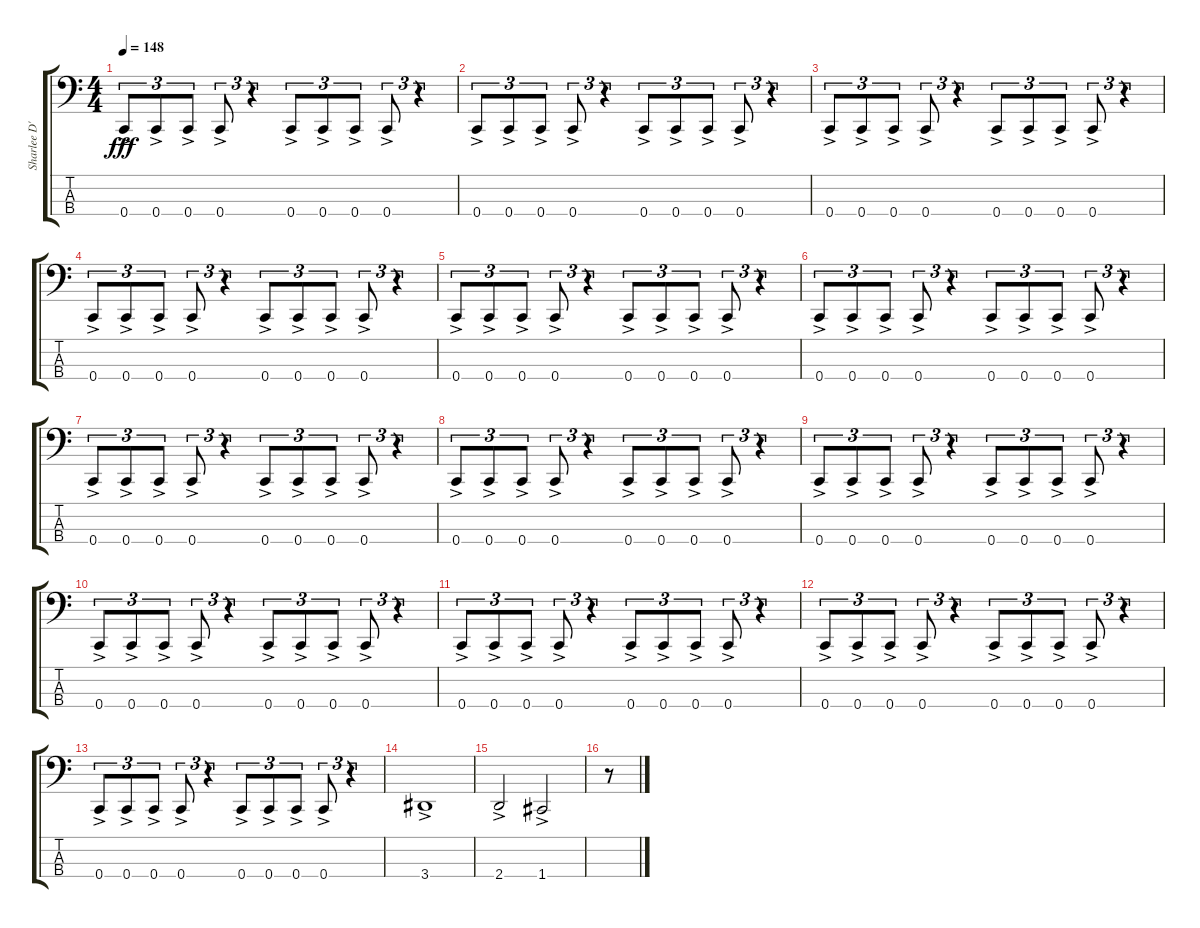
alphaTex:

\track ("Sharlee D'Angelo (Bass)" "Sharlee D'") {instrument electricbasspick}
\staff {score tabs}
\tuning (Eb2 Bb1 F1 C1) {hide}
\ts (4 4)
\tempo 148
\clef f4
\ks c
0.4{ac}.8{tu (3 2) dy fff} 0.4{ac}.8{tu (3 2)} 0.4{ac}.8{tu (3 2)} 0.4{ac}.8{tu (3 2)} r.4{tu (3 2)} 0.4{ac}.8{tu (3 2)} 0.4{ac}.8{tu (3 2)} 0.4{ac}.8{tu (3 2)} 0.4{ac}.8{tu (3 2)} r.4{tu (3 2)} |
0.4{ac}.8{tu (3 2)} 0.4{ac}.8{tu (3 2)} 0.4{ac}.8{tu (3 2)} 0.4{ac}.8{tu (3 2)} r.4{tu (3 2)} 0.4{ac}.8{tu (3 2)} 0.4{ac}.8{tu (3 2)} 0.4{ac}.8{tu (3 2)} 0.4{ac}.8{tu (3 2)} r.4{tu (3 2)} |
0.4{ac}.8{tu (3 2)} 0.4{ac}.8{tu (3 2)} 0.4{ac}.8{tu (3 2)} 0.4{ac}.8{tu (3 2)} r.4{tu (3 2)} 0.4{ac}.8{tu (3 2)} 0.4{ac}.8{tu (3 2)} 0.4{ac}.8{tu (3 2)} 0.4{ac}.8{tu (3 2)} r.4{tu (3 2)} |
0.4{ac}.8{tu (3 2)} 0.4{ac}.8{tu (3 2)} 0.4{ac}.8{tu (3 2)} 0.4{ac}.8{tu (3 2)} r.4{tu (3 2)} 0.4{ac}.8{tu (3 2)} 0.4{ac}.8{tu (3 2)} 0.4{ac}.8{tu (3 2)} 0.4{ac}.8{tu (3 2)} r.4{tu (3 2)} |
0.4{ac}.8{tu (3 2)} 0.4{ac}.8{tu (3 2)} 0.4{ac}.8{tu (3 2)} 0.4{ac}.8{tu (3 2)} r.4{tu (3 2)} 0.4{ac}.8{tu (3 2)} 0.4{ac}.8{tu (3 2)} 0.4{ac}.8{tu (3 2)} 0.4{ac}.8{tu (3 2)} r.4{tu (3 2)} |
0.4{ac}.8{tu (3 2)} 0.4{ac}.8{tu (3 2)} 0.4{ac}.8{tu (3 2)} 0.4{ac}.8{tu (3 2)} r.4{tu (3 2)} 0.4{ac}.8{tu (3 2)} 0.4{ac}.8{tu (3 2)} 0.4{ac}.8{tu (3 2)} 0.4{ac}.8{tu (3 2)} r.4{tu (3 2)} |
0.4{ac}.8{tu (3 2)} 0.4{ac}.8{tu (3 2)} 0.4{ac}.8{tu (3 2)} 0.4{ac}.8{tu (3 2)} r.4{tu (3 2)} 0.4{ac}.8{tu (3 2)} 0.4{ac}.8{tu (3 2)} 0.4{ac}.8{tu (3 2)} 0.4{ac}.8{tu (3 2)} r.4{tu (3 2)} |
0.4{ac}.8{tu (3 2)} 0.4{ac}.8{tu (3 2)} 0.4{ac}.8{tu (3 2)} 0.4{ac}.8{tu (3 2)} r.4{tu (3 2)} 0.4{ac}.8{tu (3 2)} 0.4{ac}.8{tu (3 2)} 0.4{ac}.8{tu (3 2)} 0.4{ac}.8{tu (3 2)} r.4{tu (3 2)} |
0.4{ac}.8{tu (3 2)} 0.4{ac}.8{tu (3 2)} 0.4{ac}.8{tu (3 2)} 0.4{ac}.8{tu (3 2)} r.4{tu (3 2)} 0.4{ac}.8{tu (3 2)} 0.4{ac}.8{tu (3 2)} 0.4{ac}.8{tu (3 2)} 0.4{ac}.8{tu (3 2)} r.4{tu (3 2)} |
0.4{ac}.8{tu (3 2)} 0.4{ac}.8{tu (3 2)} 0.4{ac}.8{tu (3 2)} 0.4{ac}.8{tu (3 2)} r.4{tu (3 2)} 0.4{ac}.8{tu (3 2)} 0.4{ac}.8{tu (3 2)} 0.4{ac}.8{tu (3 2)} 0.4{ac}.8{tu (3 2)} r.4{tu (3 2)} |
0.4{ac}.8{tu (3 2)} 0.4{ac}.8{tu (3 2)} 0.4{ac}.8{tu (3 2)} 0.4{ac}.8{tu (3 2)} r.4{tu (3 2)} 0.4{ac}.8{tu (3 2)} 0.4{ac}.8{tu (3 2)} 0.4{ac}.8{tu (3 2)} 0.4{ac}.8{tu (3 2)} r.4{tu (3 2)} |
0.4{ac}.8{tu (3 2)} 0.4{ac}.8{tu (3 2)} 0.4{ac}.8{tu (3 2)} 0.4{ac}.8{tu (3 2)} r.4{tu (3 2)} 0.4{ac}.8{tu (3 2)} 0.4{ac}.8{tu (3 2)} 0.4{ac}.8{tu (3 2)} 0.4{ac}.8{tu (3 2)} r.4{tu (3 2)} |
0.4{ac}.8{tu (3 2)} 0.4{ac}.8{tu (3 2)} 0.4{ac}.8{tu (3 2)} 0.4{ac}.8{tu (3 2)} r.4{tu (3 2)} 0.4{ac}.8{tu (3 2)} 0.4{ac}.8{tu (3 2)} 0.4{ac}.8{tu (3 2)} 0.4{ac}.8{tu (3 2)} r.4{tu (3 2)} |
3.4{ac}.1 |
2.4{ac}.2 1.4{ac}.2 |
r.8
